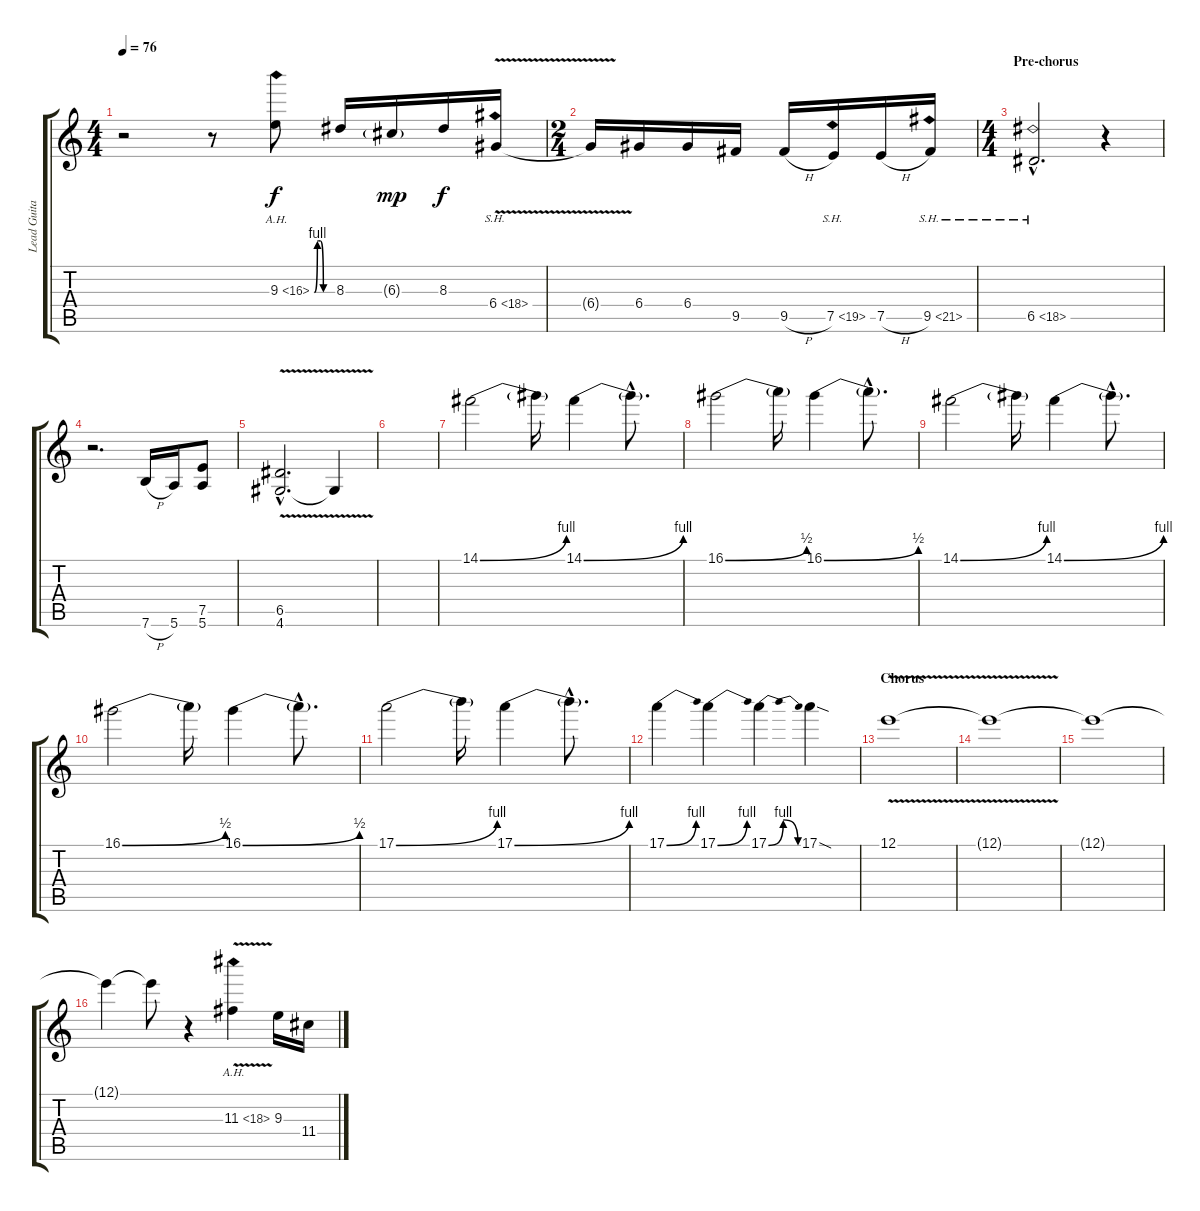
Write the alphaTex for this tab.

\track ("Lead Guitar" "Lead Guita") {instrument overdrivenguitar}
\staff {score tabs}
\tuning (E4 B3 G3 D3 A2 E2) {hide}
\ts (4 4)
\tempo 76
\clef g2
\ks c
r.2{dy f} r.8 9.3{be (custom 0 0 10 4 15 4 20 4 30 0 45 0 60 0) ah 7}.8 8.3.16 6.3{g}.16{dy mp} 8.3.16{dy f} 6.4{sh 12 v}.16 |
\ts (2 4)
6.4{t}.16 6.4.16 6.4.16 9.5.16 9.5{h}.16 7.5{sh 12}.16 7.5{h}.16 9.5{sh 12}.16 |
\ts (4 4)
\section ("" "Pre-chorus")
6.5{sh 12 hac}.2{d} r.4 |
r.2{d} 7.6{h}.16 5.6.16 (7.5 5.6).8 |
(6.5{v hac} 4.6{v hac}).2{d} 4.6{t}.4 |
|
14.1{be (bend 0 0 60 4)}.2{volume 11} 14.1{t}.16 14.1{be (bend 0 0 60 4)}.4 14.1{hac t}.8{d} |
16.1{be (bend 0 0 60 2)}.2 16.1{t}.16 16.1{be (bend 0 0 60 2)}.4 16.1{hac t}.8{d} |
14.1{be (bend 0 0 60 4)}.2 14.1{t}.16 14.1{be (bend 0 0 60 4)}.4 14.1{hac t}.8{d} |
16.1{be (bend 0 0 60 2)}.2 16.1{t}.16 16.1{be (bend 0 0 60 2)}.4 16.1{hac t}.8{d} |
17.1{be (bend 0 0 60 4)}.2 17.1{t}.16 17.1{be (bend 0 0 60 4)}.4 17.1{hac t}.8{d} |
17.1{be (bend 0 0 60 4)}.4 17.1{be (bend 0 0 60 4)}.4 17.1{be (bendrelease 0 0 10 4 50 4 60 0)}.4 17.1{sod}.4 |
\section ("" "Chorus")
12.1{v}.1 |
12.1{t}.1 |
12.1{t}.1 |
12.1{t}.4 12.1{t}.8 r.4 11.3{ah 7 v}.4 9.3.16 11.4.16
